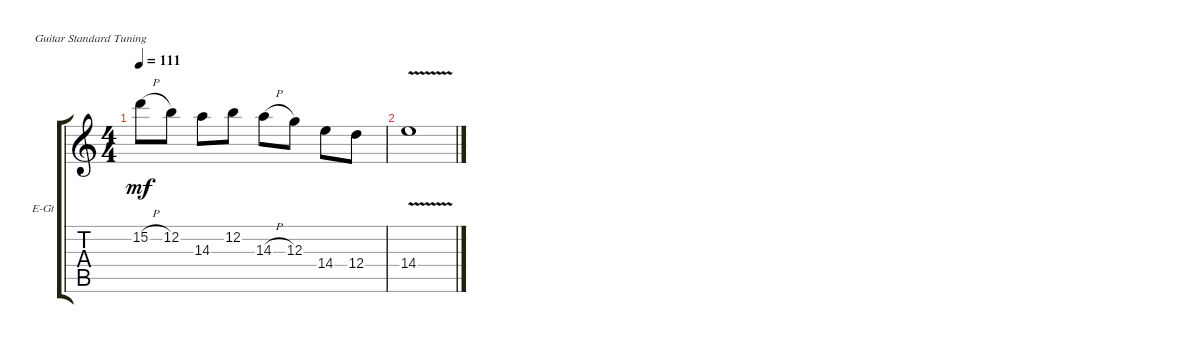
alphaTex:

\defaultSystemsLayout 4
\bracketExtendMode groupsimilarinstruments
\firstSystemTrackNameOrientation horizontal
\otherSystemsTrackNameOrientation horizontal
\track ("Electric Guitar" "E-Gt") {instrument overdrivenguitar}
\staff {score tabs}
\tuning (E4 B3 G3 D3 A2 E2)
\ts (4 4)
\tempo 111
\clef g2
\ks c
15.2{h}.8{dy mf} 12.2.8 14.3.8 12.2.8 14.3{h}.8 12.3.8 14.4.8 12.4.8 |
14.4{v}.1
